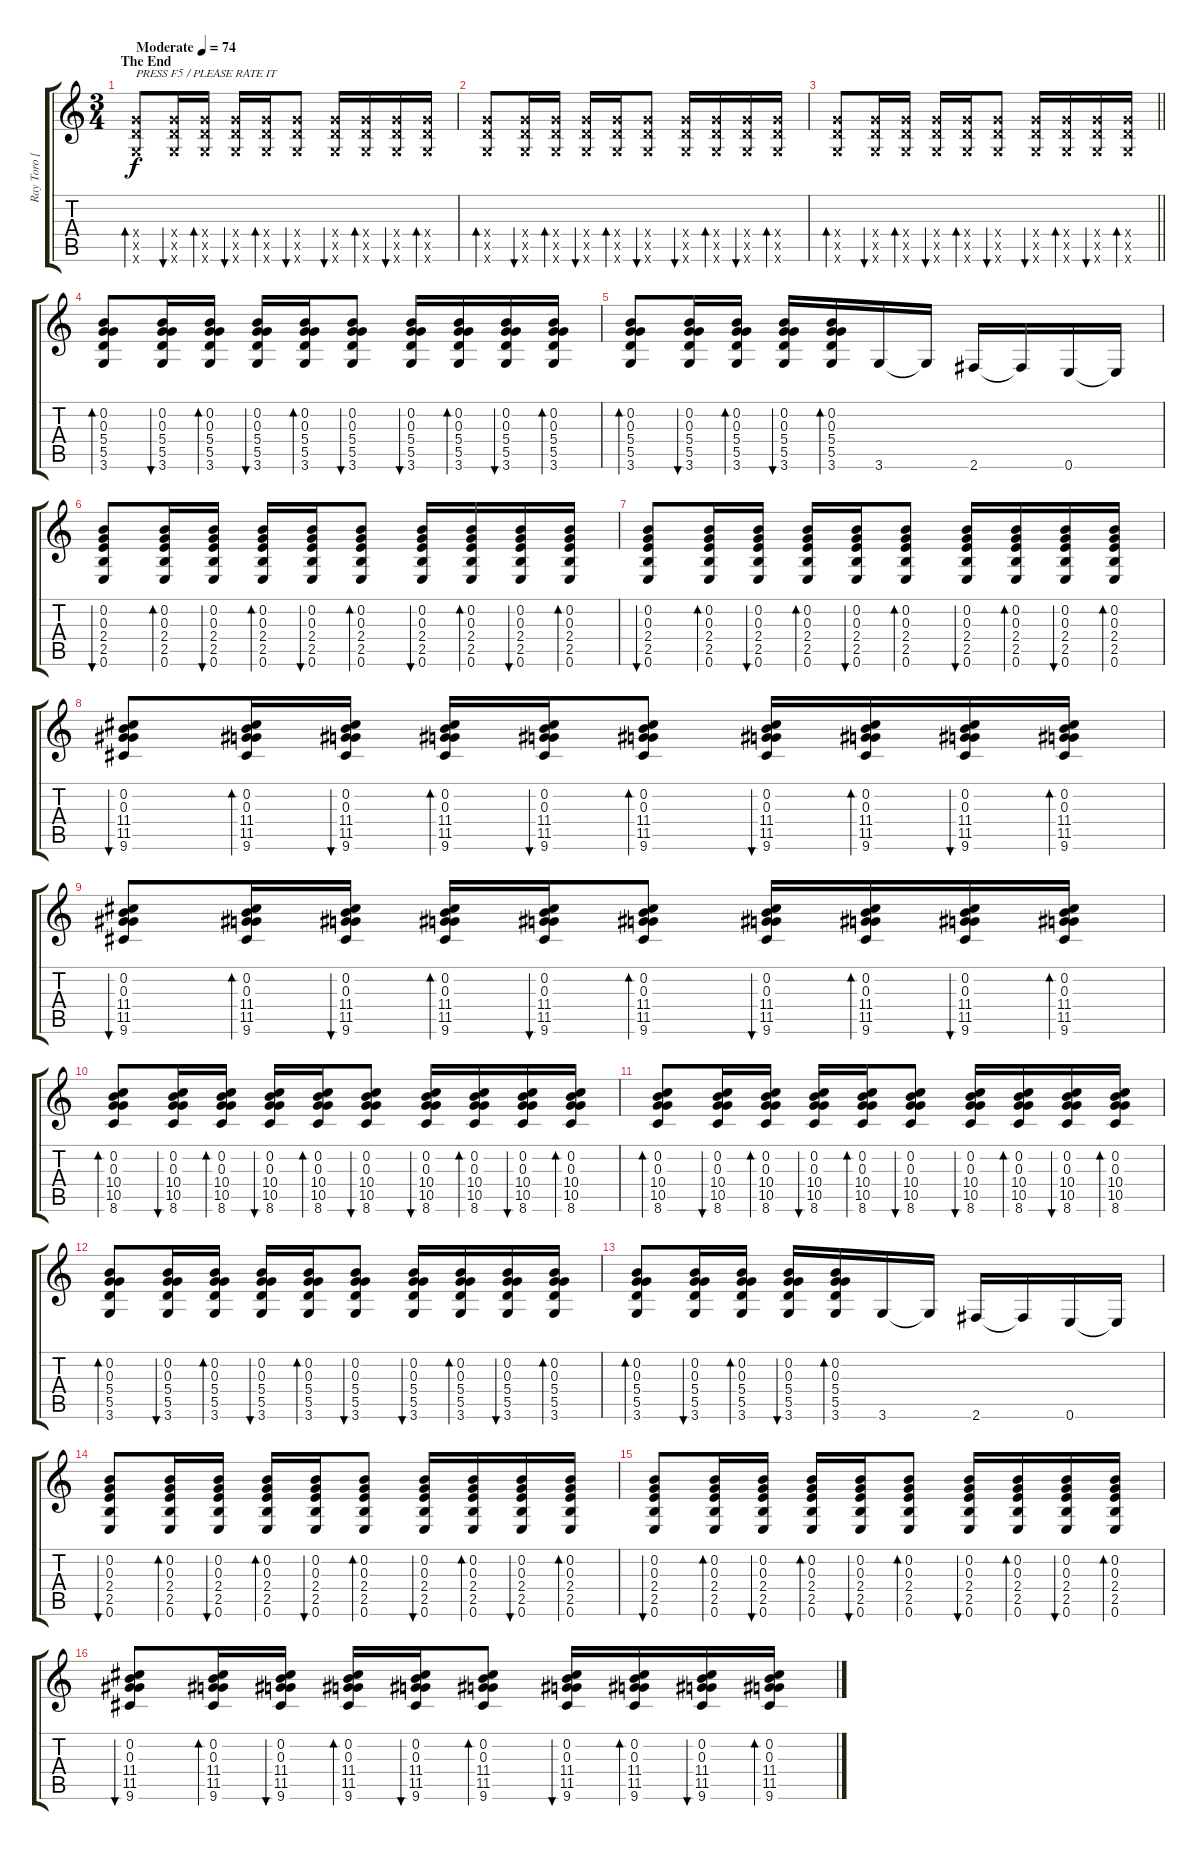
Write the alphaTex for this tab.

\track ("Ray Toro [Lead Guitar]" "Ray Toro [") {instrument overdrivenguitar}
\staff {score tabs}
\tuning (E4 B3 G3 D3 A2 E2) {hide}
\ts (3 4)
\section ("" "The End")
\tempo (74 "Moderate")
\clef g2
\ks c
(5.4{x} 5.5{x} 3.6{x}).8{bd 30 txt "PRESS F5 / PLEASE RATE IT" dy f volume 15 instrument acousticguitarsteel} (5.4{x} 5.5{x} 3.6{x}).16{bu 30 volume 11} (5.4{x} 5.5{x} 3.6{x}).16{bd 60} (5.4{x} 5.5{x} 3.6{x}).16{bu 30} (5.4{x} 5.5{x} 3.6{x}).16{bd 30} (5.4{x} 5.5{x} 3.6{x}).8{bu 30} (5.4{x} 5.5{x} 3.6{x}).16{bu 30} (5.4{x} 5.5{x} 3.6{x}).16{bd 60} (5.4{x} 5.5{x} 3.6{x}).16{bu 30} (5.4{x} 5.5{x} 3.6{x}).16{bd 30} |
(5.4{x} 5.5{x} 3.6{x}).8{bd 30} (5.4{x} 5.5{x} 3.6{x}).16{bu 30} (5.4{x} 5.5{x} 3.6{x}).16{bd 60} (5.4{x} 5.5{x} 3.6{x}).16{bu 30} (5.4{x} 5.5{x} 3.6{x}).16{bd 30} (5.4{x} 5.5{x} 3.6{x}).8{bu 30} (5.4{x} 5.5{x} 3.6{x}).16{bu 30} (5.4{x} 5.5{x} 3.6{x}).16{bd 60} (5.4{x} 5.5{x} 3.6{x}).16{bu 30} (5.4{x} 5.5{x} 3.6{x}).16{bd 30} |
\barLineRight lightlight
(5.4{x} 5.5{x} 3.6{x}).8{bd 30} (5.4{x} 5.5{x} 3.6{x}).16{bu 30} (5.4{x} 5.5{x} 3.6{x}).16{bd 60} (5.4{x} 5.5{x} 3.6{x}).16{bu 30} (5.4{x} 5.5{x} 3.6{x}).16{bd 30} (5.4{x} 5.5{x} 3.6{x}).8{bu 30} (5.4{x} 5.5{x} 3.6{x}).16{bu 30} (5.4{x} 5.5{x} 3.6{x}).16{bd 60} (5.4{x} 5.5{x} 3.6{x}).16{bu 30} (5.4{x} 5.5{x} 3.6{x}).16{bd 30} |
(0.2 0.3 5.4 5.5 3.6).8{bd 30} (0.2 0.3 5.4 5.5 3.6).16{bu 30} (0.2 0.3 5.4 5.5 3.6).16{bd 60} (0.2 0.3 5.4 5.5 3.6).16{bu 30} (0.2 0.3 5.4 5.5 3.6).16{bd 30} (0.2 0.3 5.4 5.5 3.6).8{bu 30} (0.2 0.3 5.4 5.5 3.6).16{bu 30} (0.2 0.3 5.4 5.5 3.6).16{bd 60} (0.2 0.3 5.4 5.5 3.6).16{bu 30} (0.2 0.3 5.4 5.5 3.6).16{bd 30} |
(0.2 0.3 5.4 5.5 3.6).8{bd 30} (0.2 0.3 5.4 5.5 3.6).16{bu 30} (0.2 0.3 5.4 5.5 3.6).16{bd 60} (0.2 0.3 5.4 5.5 3.6).16{bu 30} (0.2 0.3 5.4 5.5 3.6).16{bd 30} 3.6.16 3.6{t}.16 2.6.16 2.6{t}.16 0.6.16 0.6{t}.16 |
(0.2 0.3 2.4 2.5 0.6).8{bu 30} (0.2 0.3 2.4 2.5 0.6).16{bd 30} (0.2 0.3 2.4 2.5 0.6).16{bu 30} (0.2 0.3 2.4 2.5 0.6).16{bd 30} (0.2 0.3 2.4 2.5 0.6).16{bu 30} (0.2 0.3 2.4 2.5 0.6).8{bd 30} (0.2 0.3 2.4 2.5 0.6).16{bu 30} (0.2 0.3 2.4 2.5 0.6).16{bd 30} (0.2 0.3 2.4 2.5 0.6).16{bu 30} (0.2 0.3 2.4 2.5 0.6).16{bd 30} |
(0.2 0.3 2.4 2.5 0.6).8{bu 30} (0.2 0.3 2.4 2.5 0.6).16{bd 30} (0.2 0.3 2.4 2.5 0.6).16{bu 30} (0.2 0.3 2.4 2.5 0.6).16{bd 30} (0.2 0.3 2.4 2.5 0.6).16{bu 30} (0.2 0.3 2.4 2.5 0.6).8{bd 30} (0.2 0.3 2.4 2.5 0.6).16{bu 30} (0.2 0.3 2.4 2.5 0.6).16{bd 30} (0.2 0.3 2.4 2.5 0.6).16{bu 30} (0.2 0.3 2.4 2.5 0.6).16{bd 30} |
(0.2 0.3 11.4 11.5 9.6).8{bu 30} (0.2 0.3 11.4 11.5 9.6).16{bd 30} (0.2 0.3 11.4 11.5 9.6).16{bu 30} (0.2 0.3 11.4 11.5 9.6).16{bd 30} (0.2 0.3 11.4 11.5 9.6).16{bu 30} (0.2 0.3 11.4 11.5 9.6).8{bd 30} (0.2 0.3 11.4 11.5 9.6).16{bu 30} (0.2 0.3 11.4 11.5 9.6).16{bd 30} (0.2 0.3 11.4 11.5 9.6).16{bu 30} (0.2 0.3 11.4 11.5 9.6).16{bd 30} |
(0.2 0.3 11.4 11.5 9.6).8{bu 30} (0.2 0.3 11.4 11.5 9.6).16{bd 30} (0.2 0.3 11.4 11.5 9.6).16{bu 30} (0.2 0.3 11.4 11.5 9.6).16{bd 30} (0.2 0.3 11.4 11.5 9.6).16{bu 30} (0.2 0.3 11.4 11.5 9.6).8{bd 30} (0.2 0.3 11.4 11.5 9.6).16{bu 30} (0.2 0.3 11.4 11.5 9.6).16{bd 30} (0.2 0.3 11.4 11.5 9.6).16{bu 30} (0.2 0.3 11.4 11.5 9.6).16{bd 30} |
(0.2 0.3 10.4 10.5 8.6).8{bd 30} (0.2 0.3 10.4 10.5 8.6).16{bu 30} (0.2 0.3 10.4 10.5 8.6).16{bd 30} (0.2 0.3 10.4 10.5 8.6).16{bu 30} (0.2 0.3 10.4 10.5 8.6).16{bd 30} (0.2 0.3 10.4 10.5 8.6).8{bu 30} (0.2 0.3 10.4 10.5 8.6).16{bu 30} (0.2 0.3 10.4 10.5 8.6).16{bd 30} (0.2 0.3 10.4 10.5 8.6).16{bu 30} (0.2 0.3 10.4 10.5 8.6).16{bd 30} |
(0.2 0.3 10.4 10.5 8.6).8{bd 30} (0.2 0.3 10.4 10.5 8.6).16{bu 30} (0.2 0.3 10.4 10.5 8.6).16{bd 30} (0.2 0.3 10.4 10.5 8.6).16{bu 30} (0.2 0.3 10.4 10.5 8.6).16{bd 30} (0.2 0.3 10.4 10.5 8.6).8{bu 30} (0.2 0.3 10.4 10.5 8.6).16{bu 30} (0.2 0.3 10.4 10.5 8.6).16{bd 30} (0.2 0.3 10.4 10.5 8.6).16{bu 30} (0.2 0.3 10.4 10.5 8.6).16{bd 30} |
(0.2 0.3 5.4 5.5 3.6).8{bd 30} (0.2 0.3 5.4 5.5 3.6).16{bu 30} (0.2 0.3 5.4 5.5 3.6).16{bd 60} (0.2 0.3 5.4 5.5 3.6).16{bu 30} (0.2 0.3 5.4 5.5 3.6).16{bd 30} (0.2 0.3 5.4 5.5 3.6).8{bu 30} (0.2 0.3 5.4 5.5 3.6).16{bu 30} (0.2 0.3 5.4 5.5 3.6).16{bd 60} (0.2 0.3 5.4 5.5 3.6).16{bu 30} (0.2 0.3 5.4 5.5 3.6).16{bd 30} |
(0.2 0.3 5.4 5.5 3.6).8{bd 30} (0.2 0.3 5.4 5.5 3.6).16{bu 30} (0.2 0.3 5.4 5.5 3.6).16{bd 60} (0.2 0.3 5.4 5.5 3.6).16{bu 30} (0.2 0.3 5.4 5.5 3.6).16{bd 30} 3.6.16 3.6{t}.16 2.6.16 2.6{t}.16 0.6.16 0.6{t}.16 |
(0.2 0.3 2.4 2.5 0.6).8{bu 30} (0.2 0.3 2.4 2.5 0.6).16{bd 30} (0.2 0.3 2.4 2.5 0.6).16{bu 30} (0.2 0.3 2.4 2.5 0.6).16{bd 30} (0.2 0.3 2.4 2.5 0.6).16{bu 30} (0.2 0.3 2.4 2.5 0.6).8{bd 30} (0.2 0.3 2.4 2.5 0.6).16{bu 30} (0.2 0.3 2.4 2.5 0.6).16{bd 30} (0.2 0.3 2.4 2.5 0.6).16{bu 30} (0.2 0.3 2.4 2.5 0.6).16{bd 30} |
(0.2 0.3 2.4 2.5 0.6).8{bu 30} (0.2 0.3 2.4 2.5 0.6).16{bd 30} (0.2 0.3 2.4 2.5 0.6).16{bu 30} (0.2 0.3 2.4 2.5 0.6).16{bd 30} (0.2 0.3 2.4 2.5 0.6).16{bu 30} (0.2 0.3 2.4 2.5 0.6).8{bd 30} (0.2 0.3 2.4 2.5 0.6).16{bu 30} (0.2 0.3 2.4 2.5 0.6).16{bd 30} (0.2 0.3 2.4 2.5 0.6).16{bu 30} (0.2 0.3 2.4 2.5 0.6).16{bd 30} |
(0.2 0.3 11.4 11.5 9.6).8{bu 30} (0.2 0.3 11.4 11.5 9.6).16{bd 30} (0.2 0.3 11.4 11.5 9.6).16{bu 30} (0.2 0.3 11.4 11.5 9.6).16{bd 30} (0.2 0.3 11.4 11.5 9.6).16{bu 30} (0.2 0.3 11.4 11.5 9.6).8{bd 30} (0.2 0.3 11.4 11.5 9.6).16{bu 30} (0.2 0.3 11.4 11.5 9.6).16{bd 30} (0.2 0.3 11.4 11.5 9.6).16{bu 30} (0.2 0.3 11.4 11.5 9.6).16{bd 30}
